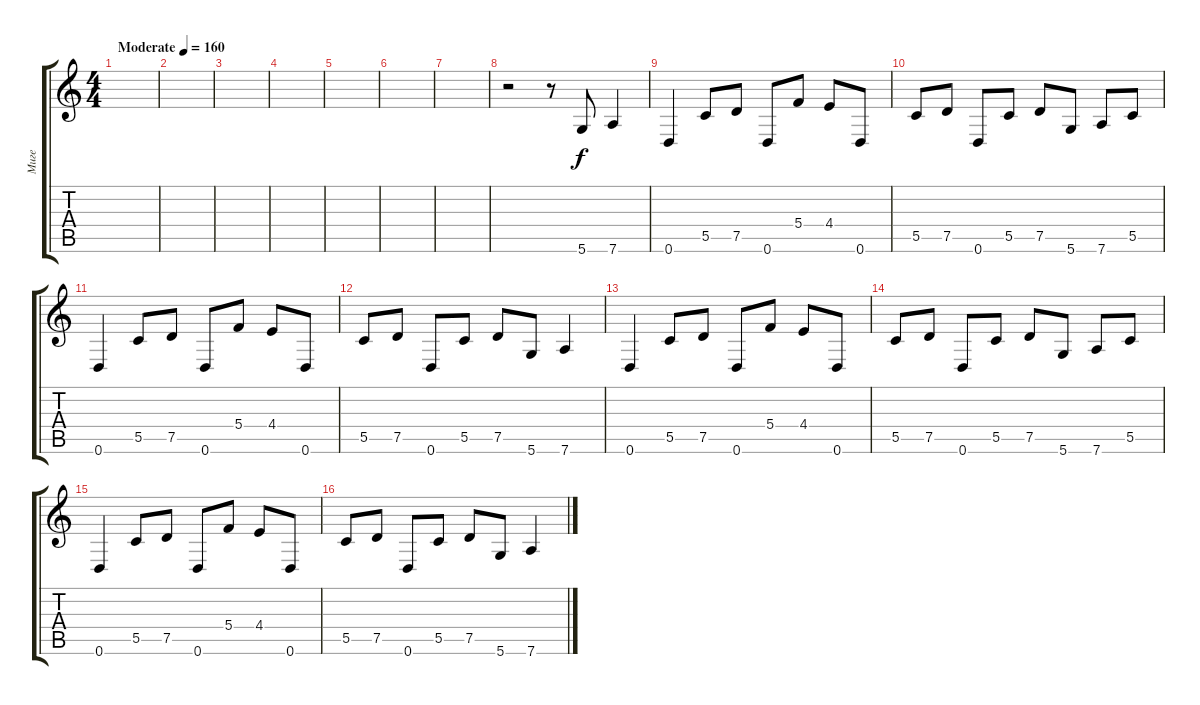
\track ("Миге" "Миге") {instrument electricbassfinger}
\staff {score tabs}
\tuning (D4 A3 F3 C3 G2 D2) {hide}
\ts (4 4)
\tempo (160 "Moderate")
\clef g2
\ks c
|
|
|
|
|
|
|
r.2 r.8 5.6.8 7.6.4 |
0.6.4 5.5.8 7.5.8 0.6.8 5.4.8 4.4.8 0.6.8 |
5.5.8 7.5.8 0.6.8 5.5.8 7.5.8 5.6.8 7.6.8 5.5.8 |
0.6.4 5.5.8 7.5.8 0.6.8 5.4.8 4.4.8 0.6.8 |
5.5.8 7.5.8 0.6.8 5.5.8 7.5.8 5.6.8 7.6.4 |
0.6.4 5.5.8 7.5.8 0.6.8 5.4.8 4.4.8 0.6.8 |
5.5.8 7.5.8 0.6.8 5.5.8 7.5.8 5.6.8 7.6.8 5.5.8 |
0.6.4 5.5.8 7.5.8 0.6.8 5.4.8 4.4.8 0.6.8 |
5.5.8 7.5.8 0.6.8 5.5.8 7.5.8 5.6.8 7.6.4
